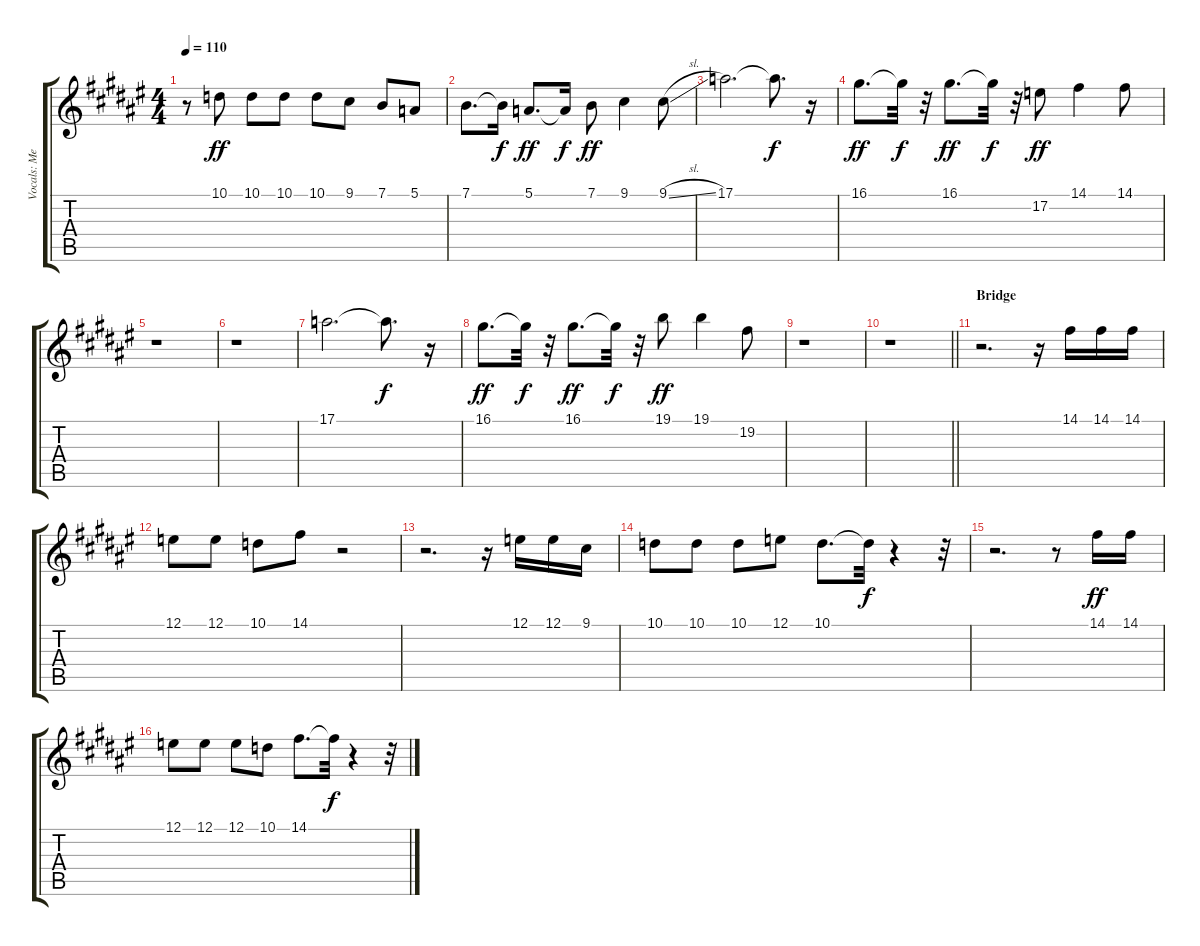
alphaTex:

\track ("Vocals: Meatloaf" "Vocals: Me") {instrument trombone}
\staff {score tabs}
\tuning (E4 B3 G3 D3 A2 E2) {hide}
\ts (4 4)
\tempo 110
\clef g2
\ks f#
r.8{dy ff} 10.1.8 10.1.8 10.1.8 10.1.8 9.1.8 7.1.8 5.1.8 |
7.1.8{d} 7.1{t}.16{dy f} 5.1.8{d dy ff} 5.1{t}.16{dy f} 7.1.8{dy ff} 9.1.4 9.1{sl}.8 |
17.1.2{d} 17.1{t}.8{d dy f} r.16 |
16.1.8{d dy ff} 16.1{t}.32{dy f} r.32 16.1.8{d dy ff} 16.1{t}.32{dy f} r.32 17.2.8{dy ff} 14.1.4 14.1.8 |
r.1 |
r.1 |
17.1.2{d} 17.1{t}.8{d dy f} r.16 |
16.1.8{d dy ff} 16.1{t}.32{dy f} r.32 16.1.8{d dy ff} 16.1{t}.32{dy f} r.32 19.1.8{dy ff} 19.1.4 19.2.8 |
r.1 |
\barLineRight lightlight
r.1 |
\section ("" "Bridge")
r.2{d} r.16 14.1.16 14.1.16 14.1.16 |
12.1.8 12.1.8 10.1.8 14.1.8 r.2 |
r.2{d} r.16 12.1.16 12.1.16 9.1.16 |
10.1.8 10.1.8 10.1.8 12.1.8 10.1.8{d} 10.1{t}.32{dy f} r.4 r.32 |
r.2{d} r.8 14.1.16{dy ff} 14.1.16 |
12.1.8 12.1.8 12.1.8 10.1.8 14.1.8{d} 14.1{t}.32{dy f} r.4 r.32
